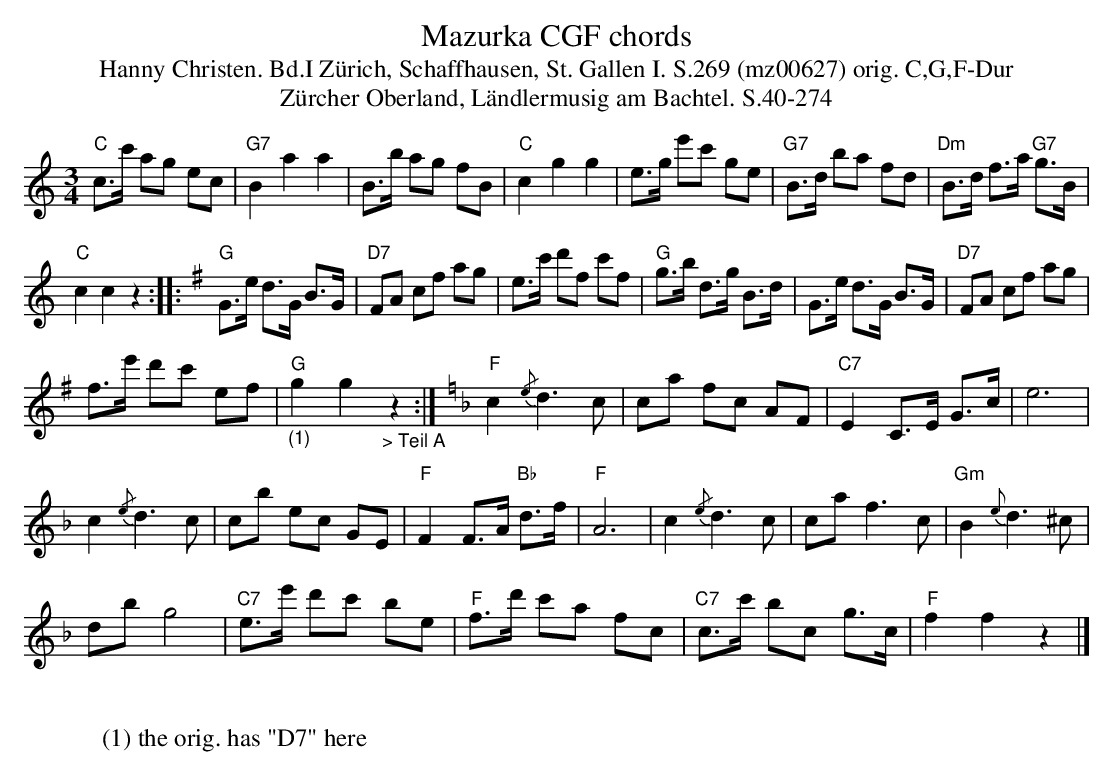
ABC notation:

X:1
T: Mazurka CGF chords
T:Hanny Christen. Bd.I Zürich, Schaffhausen, St. Gallen I. S.269 (mz00627) orig. C,G,F-Dur
T: Z\"urcher Oberland, L\"andlermusig am Bachtel. S.40-274
M:3/4
L:1/8
K:C %%MIDI gchordon
"C"c>c' ag ec | "G7"B2a2a2 | B>b ag fB | "C"c2g2g2 | e>g e'c' ge | "G7"B>d ba fd | "Dm"B>d f>a "G7"g>B |
"C"c2c2z2 :: [K:G] "G"G>e d>G B>G | "D7"FA cf ag | e>c' d'f c'f | "G"g>b d>g B>d | G>e d>G B>G | "D7"FA cf ag |
f>e' d'c' ef |"_(1)""G"g2g2"_> Teil A"z2 :| [K:F] "F"c2 {/e}d3c | ca fc AF | "C7"E2 C>E G>c | e6 |
c2 {/e}d3c | cb ec GE | "F"F2F>A "Bb"d>f | "F"A6 | c2 {/e}d3c | caf3c | "Gm"B2 {e}d3^c |
dbg4 | "C7"e>e' d'c' be | "F"f>d' c'a fc | "C7"c>c' bc g>c | "F"f2f2z2 |]
W:
W: (1) the orig. has "D7" here
